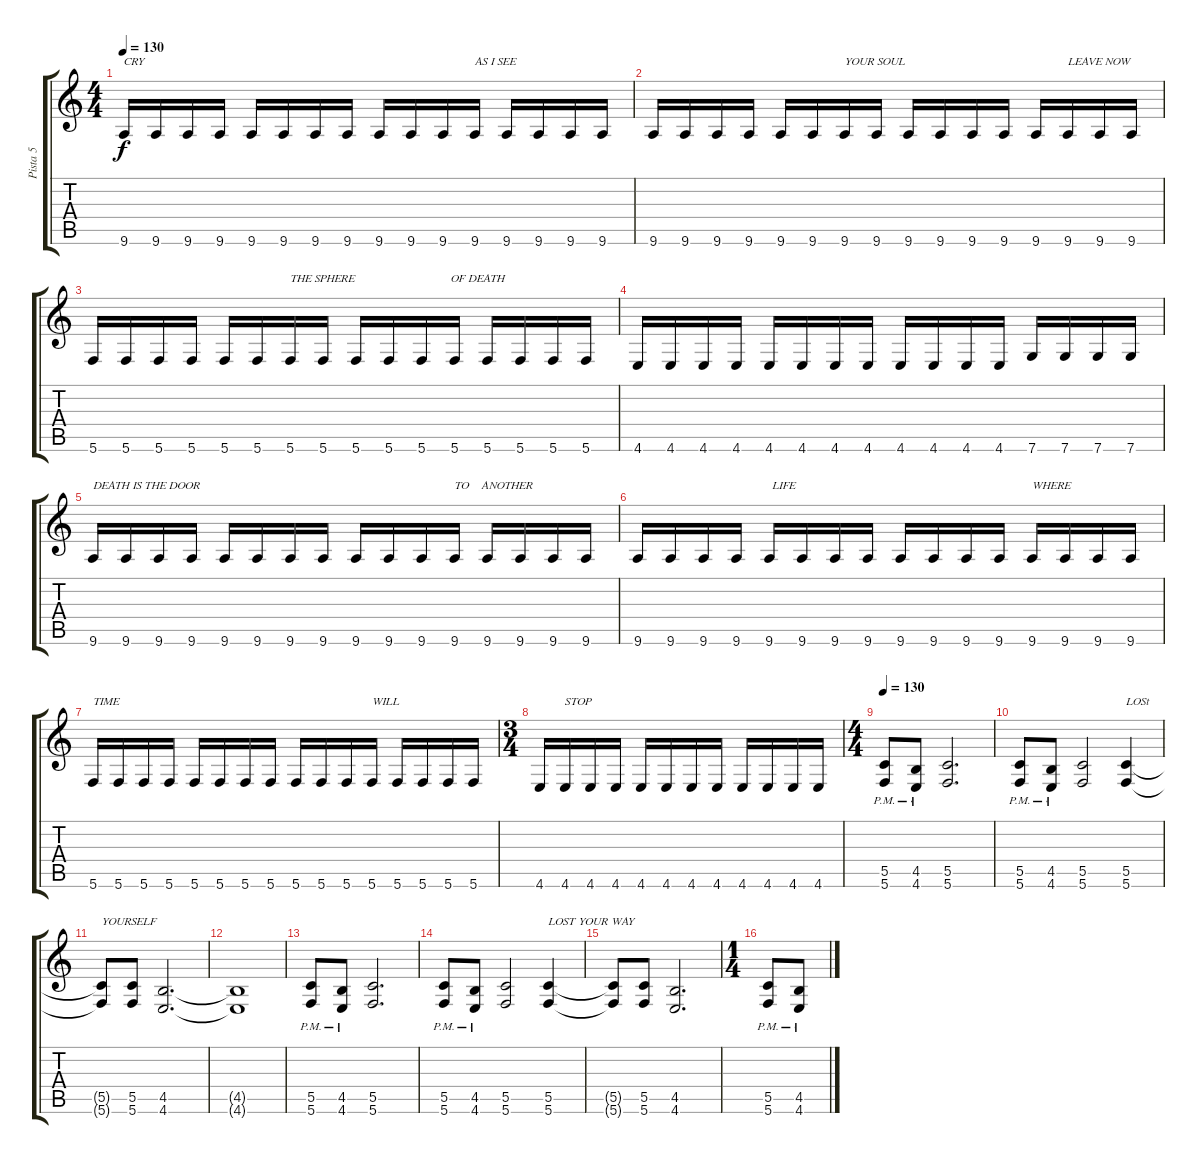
\track ("Pista 5" "Pista 5") {instrument distortionguitar}
\staff {score tabs}
\tuning (D4 A3 F3 C3 G2 C2) {hide}
\ts (4 4)
\tempo 130
\clef g2
\ks c
9.6.16{txt "CRY" dy f} 9.6.16 9.6.16 9.6.16 9.6.16 9.6.16 9.6.16 9.6.16 9.6.16 9.6.16 9.6.16 9.6.16{txt "AS I SEE  "} 9.6.16 9.6.16 9.6.16 9.6.16 |
9.6.16 9.6.16 9.6.16 9.6.16 9.6.16 9.6.16 9.6.16{txt "YOUR SOUL"} 9.6.16 9.6.16 9.6.16 9.6.16 9.6.16 9.6.16 9.6.16{txt "LEAVE NOW"} 9.6.16 9.6.16 |
5.6.16 5.6.16 5.6.16 5.6.16 5.6.16 5.6.16 5.6.16{txt "THE SPHERE                                OF DEATH"} 5.6.16 5.6.16 5.6.16 5.6.16 5.6.16 5.6.16 5.6.16 5.6.16 5.6.16 |
4.6.16 4.6.16 4.6.16 4.6.16 4.6.16 4.6.16 4.6.16 4.6.16 4.6.16 4.6.16 4.6.16 4.6.16 7.6.16 7.6.16 7.6.16 7.6.16 |
9.6.16{txt "DEATH IS THE DOOR "} 9.6.16 9.6.16 9.6.16 9.6.16 9.6.16 9.6.16 9.6.16 9.6.16 9.6.16 9.6.16 9.6.16{txt "TO    ANOTHER"} 9.6.16 9.6.16 9.6.16 9.6.16 |
9.6.16 9.6.16 9.6.16 9.6.16 9.6.16{txt " LIFE"} 9.6.16 9.6.16 9.6.16 9.6.16 9.6.16 9.6.16 9.6.16 9.6.16{txt "WHERE"} 9.6.16 9.6.16 9.6.16 |
5.6.16{txt "TIME"} 5.6.16 5.6.16 5.6.16 5.6.16 5.6.16 5.6.16 5.6.16 5.6.16 5.6.16 5.6.16 5.6.16{txt "WILL"} 5.6.16 5.6.16 5.6.16 5.6.16 |
\ts (3 4)
4.6.16 4.6.16{txt "STOP"} 4.6.16 4.6.16 4.6.16 4.6.16 4.6.16 4.6.16 4.6.16 4.6.16 4.6.16 4.6.16 |
\ts (4 4)
\tempo 130
(5.5{pm} 5.6{pm}).8 (4.5{pm} 4.6{pm}).8 (5.5 5.6).2{d} |
(5.5{pm} 5.6{pm}).8 (4.5{pm} 4.6{pm}).8 (5.5 5.6).2 (5.5 5.6).4{txt "LOSt"} |
(5.5{t} 5.6{t}).8{txt "YOURSELF"} (5.5 5.6).8 (4.5 4.6).2{d} |
(4.5{t} 4.6{t}).1 |
(5.5{pm} 5.6{pm}).8 (4.5{pm} 4.6{pm}).8 (5.5 5.6).2{d} |
(5.5{pm} 5.6{pm}).8 (4.5{pm} 4.6{pm}).8 (5.5 5.6).2 (5.5 5.6).4{txt "LOST YOUR WAY"} |
(5.5{t} 5.6{t}).8 (5.5 5.6).8 (4.5 4.6).2{d} |
\ts (1 4)
(5.5{pm} 5.6{pm}).8 (4.5{pm} 4.6{pm}).8
